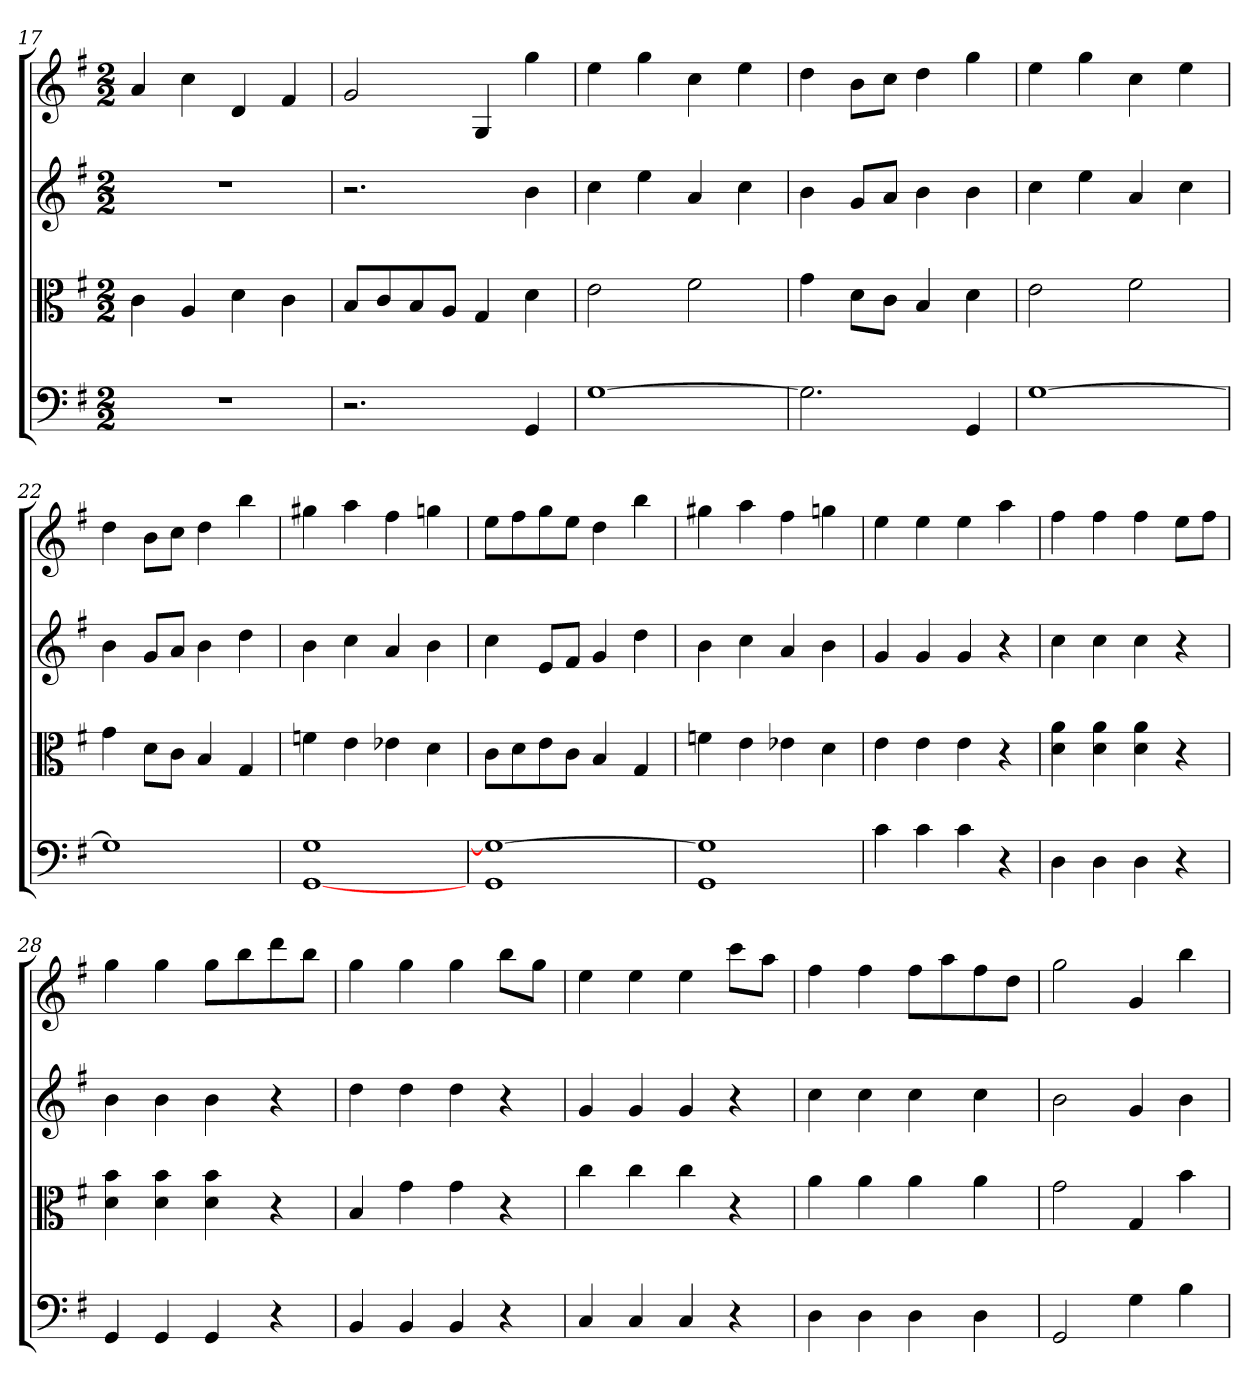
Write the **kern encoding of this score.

**kern	**kern	**kern	**kern
*part4	*part3	*part2	*part1
*staff4	*staff3	*staff2	*staff1
*clefF4	*clefC3	*	*
*k[f#]	*k[f#]	*k[f#]	*k[f#]
*G:	*G:	*G:	*G:
*M2/2	*M2/2	*M2/2	*M2/2
=17	=17	=17	=17
1r	4c	1r	4a
.	4A	.	4cc
.	4d	.	4d
.	4c	.	4f#
=18	=18	=18	=18
2.r	8B/L	2.r	2g
.	8c/	.	.
.	8B/	.	.
.	8A/J	.	.
.	4G	.	4G
4GG	4d	4b	4gg
=19	=19	=19	=19
[1G	2e	4cc	4ee
.	.	4ee	4gg
.	2f#	4a	4cc
.	.	4cc	4ee
=20	=20	=20	=20
2.G]	4g	4b	4dd
.	8d\L	8gL	8bL
.	8c\J	8aJ	8ccJ
.	4B	4b	4dd
4GG	4d	4b	4gg
=21	=21	=21	=21
[1G	2e	4cc	4ee
.	.	4ee	4gg
.	2f#	4a	4cc
.	.	4cc	4ee
=22	=22	=22	=22
1G]	4g	4b	4dd
.	8d\L	8gL	8bL
.	8c\J	8aJ	8ccJ
.	4B	4b	4dd
.	4G	4dd	4bb
=23	=23	=23	=23
[1GG 1G	4fn	4b	4gg#X
.	4e	4cc	4aa
.	4e-X	4a	4ff#
.	4d	4b	4ggn
=24	=24	=24	=24
1GG 1G_	8c\L	4cc	8eeL
.	8d\	.	8ff#
.	8e\	8eL	8gg
.	8c\J	8f#J	8eeJ
.	4B	4g	4dd
.	4G	4dd	4bb
=25	=25	=25	=25
1GG 1G]	4fn	4b	4gg#X
.	4e	4cc	4aa
.	4e-X	4a	4ff#
.	4d	4b	4ggn
=26	=26	=26	=26
4c	4e	4g	4ee
4c	4e	4g	4ee
4c	4e	4g	4ee
4r	4r	4r	4aa
=27	=27	=27	=27
4D	4d 4a	4cc	4ff#
4D	4d 4a	4cc	4ff#
4D	4d 4a	4cc	4ff#
4r	4r	4r	8eeL
.	.	.	8ff#J
=28	=28	=28	=28
4GG	4d 4b	4b	4gg
4GG	4d 4b	4b	4gg
4GG	4d 4b	4b	8ggL
.	.	.	8bb
4r	4r	4r	8ddd
.	.	.	8bbJ
=29	=29	=29	=29
4BB	4B	4dd	4gg
4BB	4g	4dd	4gg
4BB	4g	4dd	4gg
4r	4r	4r	8bbL
.	.	.	8ggJ
=30	=30	=30	=30
4C	4cc	4g	4ee
4C	4cc	4g	4ee
4C	4cc	4g	4ee
4r	4r	4r	8cccL
.	.	.	8aaJ
=31	=31	=31	=31
4D	4a	4cc	4ff#
4D	4a	4cc	4ff#
4D	4a	4cc	8ff#L
.	.	.	8aa
4D	4a	4cc	8ff#
.	.	.	8ddJ
=32	=32	=32	=32
2GG	2g	2b	2gg
4G	4G	4g	4g
4B	4b	4b	4bb
=	=	=	=
*-	*-	*-	*-
